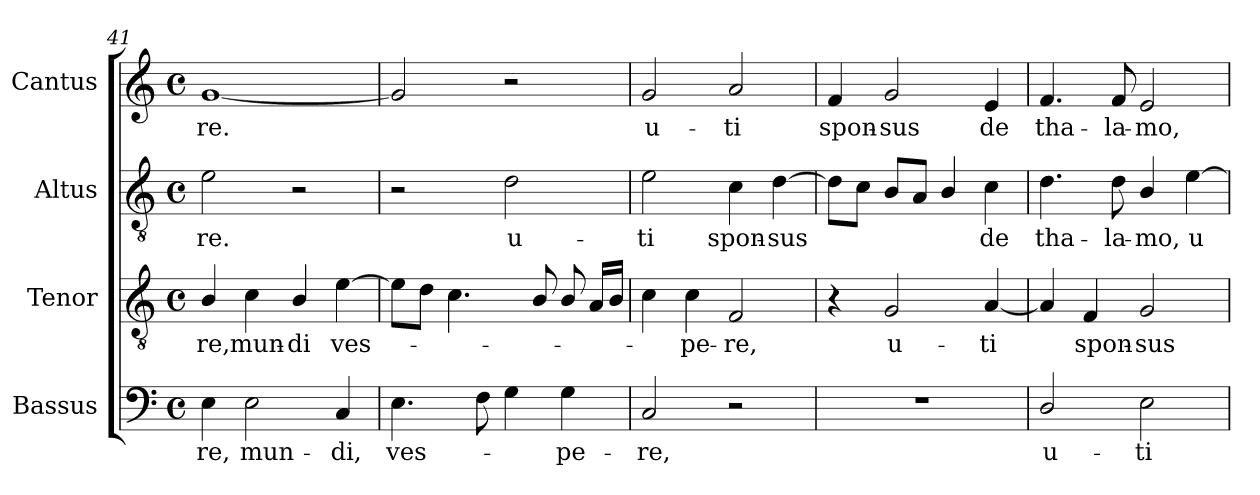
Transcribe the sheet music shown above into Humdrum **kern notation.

**kern	**text	**kern	**text	**kern	**text	**kern	**text
*part4	*part4	*part3	*part3	*part2	*part2	*part1	*part1
*staff4	*staff4	*staff3	*staff3	*staff2	*staff2	*staff1	*staff1
*I"Bassus	*	*I"Tenor	*	*I"Altus	*	*I"Cantus	*
*I'B.	*	*I'T.	*	*I'A.	*	*I'S.	*
*clefF4	*	*clefGv2	*	*clefGv2	*	*clefG2	*
*	*	*ITrd7c12	*	*ITrd7c12	*	*	*
*k[]	*	*k[]	*	*k[]	*	*k[]	*
*C:	*	*C:	*	*C:	*	*C:	*
*M4/4	*	*M4/4	*	*M4/4	*	*M4/4	*
*met(c)	*	*met(c)	*	*met(c)	*	*met(c)	*
=41	=41	=41	=41	=41	=41	=41	=41
!	!LO:LY:b:color=#000000	!	!	!	!	!	!
!	!	!	!LO:LY:b:color=#000000	!	!	!	!
!	!	!	!	!	!LO:LY:b:color=#000000	!	!
!	!	!	!	!	!	!	!LO:LY:b:color=#000000
4Ei\	-re,	4BBi/	-re,	2Ei\	-re.	[1gi	-re.
!	!LO:LY:b:color=#000000	!	!	!	!	!	!
!	!	!	!LO:LY:b:color=#000000	!	!	!	!
2Ei\	mun-	4Ci\	mun-	.	.	.	.
!	!	!	!LO:LY:b:color=#000000	!	!	!	!
.	.	4BBi/	-di	2r	.	.	.
!	!LO:LY:b:color=#000000	!	!	!	!	!	!
!	!	!	!LO:LY:b:color=#000000	!	!	!	!
4Ci/	-di,	[4Ei\	ves-	.	.	.	.
!!LO:PB:g=z
=42	=42	=42	=42	=42	=42	=42	=42
!	!LO:LY:b:color=#000000	!	!	!	!	!	!
4.Ei\	ves-	8Ei\L]	.	2r	.	2gi/]	.
.	.	8Di\J	.	.	.	.	.
.	.	4.Ci\	.	.	.	.	.
8Fi\	.	.	.	.	.	.	.
!	!	!	!	!	!LO:LY:b:color=#000000	!	!
4Gi\	.	.	.	2Di\	u-	2r	.
.	.	8BBi/	.	.	.	.	.
!	!LO:LY:b:color=#000000	!	!	!	!	!	!
4Gi\	-pe-	8BBi/	.	.	.	.	.
.	.	16AAi/LL	.	.	.	.	.
.	.	16BBi/JJ	.	.	.	.	.
=43	=43	=43	=43	=43	=43	=43	=43
!	!LO:LY:b:color=#000000	!	!	!	!	!	!
!	!	!	!	!	!LO:LY:b:color=#000000	!	!
!	!	!	!	!	!	!	!LO:LY:b:color=#000000
2Ci/	-re,	4Ci\	.	2Ei\	-ti	2gi/	u-
!	!	!	!LO:LY:b:color=#000000	!	!	!	!
.	.	4Ci\	-pe-	.	.	.	.
!	!	!	!LO:LY:b:color=#000000	!	!	!	!
!	!	!	!	!	!LO:LY:b:color=#000000	!	!
!	!	!	!	!	!	!	!LO:LY:b:color=#000000
2r	.	2FFi/	-re,	4Ci\	spon-	2ai/	-ti
!	!	!	!	!	!LO:LY:b:color=#000000	!	!
.	.	.	.	[4Di\	-sus	.	.
=44	=44	=44	=44	=44	=44	=44	=44
!	!	!	!	!	!	!	!LO:LY:b:color=#000000
1r	.	4r	.	8Di\L]	.	4fi/	spon-
.	.	.	.	8Ci\J	.	.	.
!	!	!	!LO:LY:b:color=#000000	!	!	!	!
!	!	!	!	!	!	!	!LO:LY:b:color=#000000
.	.	2GGi/	u-	8BBi/L	.	2gi/	-sus
.	.	.	.	8AAi/J	.	.	.
.	.	.	.	4BBi/	.	.	.
!	!	!	!LO:LY:b:color=#000000	!	!	!	!
!	!	!	!	!	!LO:LY:b:color=#000000	!	!
!	!	!	!	!	!	!	!LO:LY:b:color=#000000
.	.	[4AAi/	-ti	4Ci\	de	4ei/	de
=45	=45	=45	=45	=45	=45	=45	=45
!	!LO:LY:b:color=#000000	!	!	!	!	!	!
!	!	!	!	!	!LO:LY:b:color=#000000	!	!
!	!	!	!	!	!	!	!LO:LY:b:color=#000000
2Di/	u-	4AAi/]	.	4.Di\	tha-	4.fi/	tha-
!	!	!	!LO:LY:b:color=#000000	!	!	!	!
.	.	4FFi/	spon-	.	.	.	.
!	!	!	!	!	!LO:LY:b:color=#000000	!	!
!	!	!	!	!	!	!	!LO:LY:b:color=#000000
.	.	.	.	8Di\	-la-	8fi/	-la-
!	!LO:LY:b:color=#000000	!	!	!	!	!	!
!	!	!	!LO:LY:b:color=#000000	!	!	!	!
!	!	!	!	!	!LO:LY:b:color=#000000	!	!
!	!	!	!	!	!	!	!LO:LY:b:color=#000000
2Ei\	-ti	2GGi/	-sus	4BBi/	-mo,	2ei/	-mo,
!	!	!	!	!	!LO:LY:b:color=#000000	!	!
.	.	.	.	[4Ei\	u-	.	.
=	=	=	=	=	=	=	=
*-	*-	*-	*-	*-	*-	*-	*-
